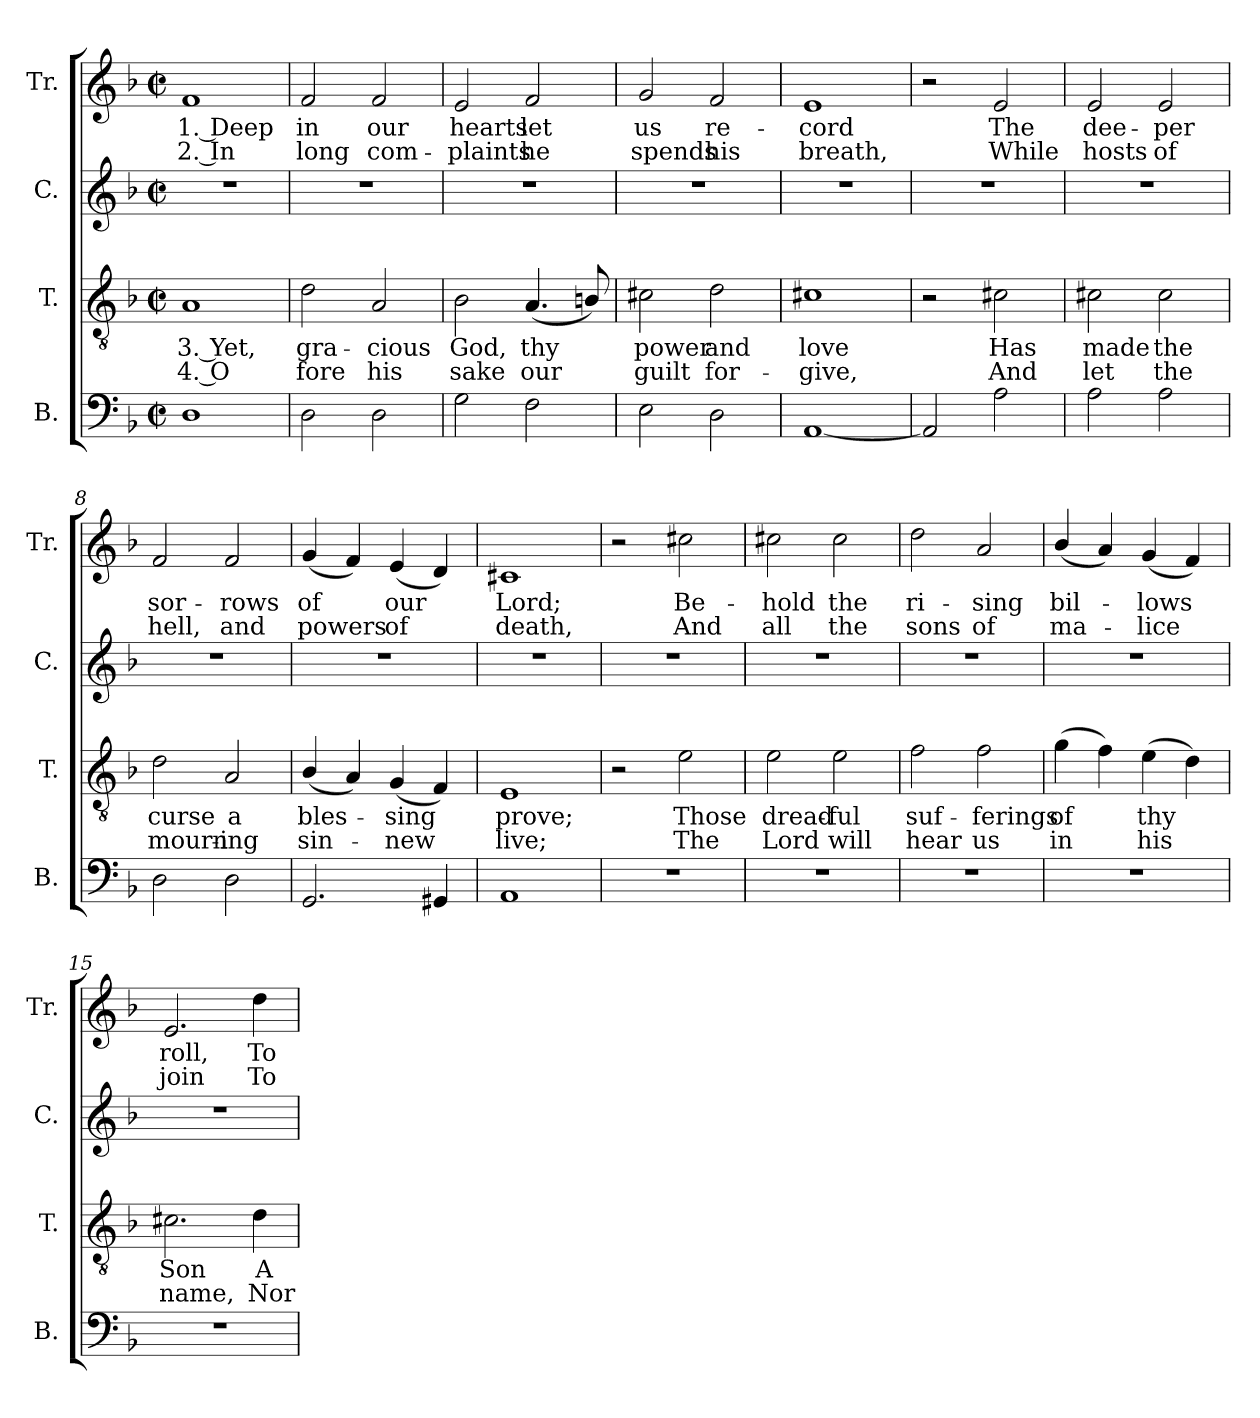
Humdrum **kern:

**kern	**kern	**text	**text	**kern	**kern	**text	**text
*part4	*part3	*part3	*part3	*part2	*part1	*part1	*part1
*staff4	*staff3	*staff3	*staff3	*staff2	*staff1	*staff1	*staff1
*I"B.	*I"T.	*	*	*I"C.	*I"Tr.	*	*
*I'B.	*I'T.	*	*	*I'C.	*I'Tr.	*	*
*clefF4	*clefGv2	*	*	*clefG2	*clefG2	*	*
*k[b-]	*k[b-]	*	*	*k[b-]	*k[b-]	*	*
*M2/2	*M2/2	*	*	*M2/2	*M2/2	*	*
*met(c|)	*met(c|)	*	*	*met(c|)	*met(c|)	*	*
*MM120	*MM120	*	*	*MM120	*MM120	*	*
=1	=1	=1	=1	=1	=1	=1	=1
!	!	!LO:LY:b	!LO:LY:b	!	!	!LO:LY:b	!LO:LY:b
1D	1A	3. Yet,	4. O	1r	1f	1. Deep	2. In
=2	=2	=2	=2	=2	=2	=2	=2
!	!	!LO:LY:b	!LO:LY:b	!	!	!LO:LY:b	!LO:LY:b
2D\	2d\	gra-	fore	1r	2f/	in	long
!	!	!LO:LY:b	!LO:LY:b	!	!	!LO:LY:b	!LO:LY:b
2D\	2A/	-cious	his	.	2f/	our	com-
=3	=3	=3	=3	=3	=3	=3	=3
!	!	!LO:LY:b	!LO:LY:b	!	!	!LO:LY:b	!LO:LY:b
2G\	2B-\	God,	sake	1r	2e/	hearts	-plaints
!	!	!LO:LY:b	!LO:LY:b	!	!	!LO:LY:b	!LO:LY:b
2F\	(<4.A/	thy	our	.	2f/	let	he
.	8Bn/)	.	.	.	.	.	.
=4	=4	=4	=4	=4	=4	=4	=4
!	!	!LO:LY:b	!LO:LY:b	!	!	!LO:LY:b	!LO:LY:b
2E\	2c#X\	power	guilt	1r	2g/	us	spends
!	!	!LO:LY:b	!LO:LY:b	!	!	!LO:LY:b	!LO:LY:b
2D\	2d\	and	for-	.	2f/	re-	his
=5	=5	=5	=5	=5	=5	=5	=5
!	!	!LO:LY:b	!LO:LY:b	!	!	!LO:LY:b	!LO:LY:b
[1AA	1c#X	love	-give,	1r	1e	-cord	breath,
=6	=6	=6	=6	=6	=6	=6	=6
2AA/]	2r	.	.	1r	2r	.	.
!	!	!LO:LY:b	!LO:LY:b	!	!	!LO:LY:b	!LO:LY:b
2A\	2c#X\	Has	And	.	2e/	The	While
=7	=7	=7	=7	=7	=7	=7	=7
!	!	!LO:LY:b	!LO:LY:b	!	!	!LO:LY:b	!LO:LY:b
2A\	2c#X\	made	let	1r	2e/	dee-	hosts
!	!	!LO:LY:b	!LO:LY:b	!	!	!LO:LY:b	!LO:LY:b
2A\	2c#\	the	the	.	2e/	-per	of
=8	=8	=8	=8	=8	=8	=8	=8
!	!	!LO:LY:b	!LO:LY:b	!	!	!LO:LY:b	!LO:LY:b
2D\	2d\	curse	mourn-	1r	2f/	sor-	hell,
!	!	!LO:LY:b	!LO:LY:b	!	!	!LO:LY:b	!LO:LY:b
2D\	2A/	a	-ing	.	2f/	-rows	and
=9	=9	=9	=9	=9	=9	=9	=9
!	!	!LO:LY:b	!LO:LY:b	!	!	!LO:LY:b	!LO:LY:b
2.GG/	(<4B-/	bles-	sin-	1r	(<4g/	of	powers
.	4A/)	.	.	.	4f/)	.	.
!	!	!LO:LY:b	!LO:LY:b	!	!	!LO:LY:b	!LO:LY:b
.	(<4G/	-sing	-new	.	(<4e/	our	of
4GG#X/	4F/)	.	.	.	4d/)	.	.
!!LO:LB:g=z
=10	=10	=10	=10	=10	=10	=10	=10
!	!	!LO:LY:b	!LO:LY:b	!	!	!LO:LY:b	!LO:LY:b
1AA	1E	prove;	live;	1r	1c#X	Lord;	death,
=11	=11	=11	=11	=11	=11	=11	=11
1r	2r	.	.	1r	2r	.	.
!	!	!LO:LY:b	!LO:LY:b	!	!	!LO:LY:b	!LO:LY:b
.	2e\	Those	The	.	2cc#X\	Be-	And
=12	=12	=12	=12	=12	=12	=12	=12
!	!	!LO:LY:b	!LO:LY:b	!	!	!LO:LY:b	!LO:LY:b
1r	2e\	dread-	Lord	1r	2cc#X\	-hold	all
!	!	!LO:LY:b	!LO:LY:b	!	!	!LO:LY:b	!LO:LY:b
.	2e\	-ful	will	.	2cc#\	the	the
=13	=13	=13	=13	=13	=13	=13	=13
!	!	!LO:LY:b	!LO:LY:b	!	!	!LO:LY:b	!LO:LY:b
1r	2f\	suf-	hear	1r	2dd\	ri-	sons
!	!	!LO:LY:b	!LO:LY:b	!	!	!LO:LY:b	!LO:LY:b
.	2f\	-ferings	us	.	2a/	-sing	of
=14	=14	=14	=14	=14	=14	=14	=14
!	!	!LO:LY:b	!LO:LY:b	!	!	!LO:LY:b	!LO:LY:b
1r	(>4g\	of	in	1r	(<4b-/	bil-	ma-
.	4f\)	.	.	.	4a/)	.	.
!	!	!LO:LY:b	!LO:LY:b	!	!	!LO:LY:b	!LO:LY:b
.	(>4e\	thy	his	.	(<4g/	-lows	-lice
.	4d\)	.	.	.	4f/)	.	.
=15	=15	=15	=15	=15	=15	=15	=15
!	!	!LO:LY:b	!LO:LY:b	!	!	!LO:LY:b	!LO:LY:b
1r	2.c#X\	Son	name,	1r	2.e/	roll,	join
!	!	!LO:LY:b	!LO:LY:b	!	!	!LO:LY:b	!LO:LY:b
.	4d\	A-	Nor	.	4dd\	To	To
=	=	=	=	=	=	=	=
*-	*-	*-	*-	*-	*-	*-	*-
